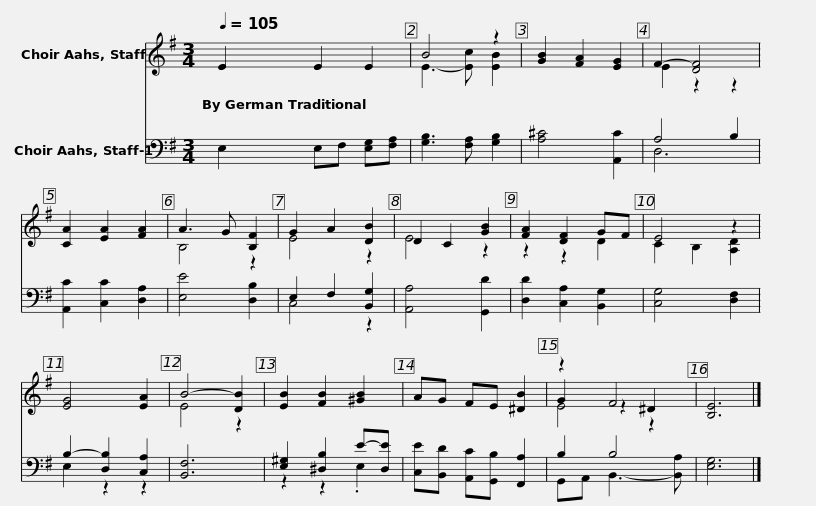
X:1
%%score ( 1 2 3 ) ( 4 5 )
L:1/8
Q:1/4=105
M:3/4
I:linebreak $
K:G
V:1 treble
V:2 treble
V:3 treble
V:4 bass
V:5 bass
V:1
 E2 E2 E2 | B4 z2 | [GB]2 [FA]2 [EG]2 | F2- [DF]4 | [CA]2 [EA]2 [FA]2 | %5
 A3 G [B,F]2 | G2 A2 [DB]2 |$ D2 C2 [GB]2 | [FA]2 [DF]2 GF | E4 z2 | %10
 [EG]4 [EA]2 | B4- [DB]2 | [EB]2 [FB]2 [^GB]2 | AG FE [^DB]2 | z2 F4 | %15
 [B,E]6 |] %16
V:2
 x6 | E3- [Ec] [EB]2 | x6 | E2 z2 z2 | x6 | %5
 B,4 z2 | E4 z2 |$ E4 z2 | z2 z2 D2 | C2 B,2 [A,D]2 | %10
 x6 | E4 z2 | x6 | x6 | G2 z2 ^D2 | %15
 x6 |] %16
V:3
 x6 | x6 | x6 | x6 | x6 | %5
 x6 | x6 |$ x6 | x6 | x6 | %10
 x6 | x6 | x6 | x6 | E4 z2 | %15
 x6 |] %16
V:4
 E,2 E,F, [E,G,][F,A,] | [G,B,]3 [F,A,] [G,B,]2 | [A,^C]4 [A,,C]2 | A,4 B,2 | [A,,C]2 [C,C]2 [D,A,]2 | %5
 [E,E]4 [D,B,]2 | E,2 F,2 [B,,G,]2 |$ [A,,A,]4 [G,,D]2 | [D,D]2 [C,A,]2 [B,,G,]2 | [C,G,]4 [D,F,]2 | %10
 B,2- [D,B,]2 [C,A,]2 | [B,,F,]6 | [E,^G,]2 [^D,B,]2 E-[D,E] | [C,E][B,,D] [A,,C][G,,B,] [F,,A,]2 | B,2 B,4 | %15
 [E,G,]6 |] %16
V:5
 x6 | x6 | x6 | D,6 | x6 | %5
 x6 | C,4 z2 |$ x6 | x6 | x6 | %10
 E,2 z2 z2 | x6 | z2 z2 .E,2 | x6 | G,,A,, B,,3- [B,,A,] | %15
 x6 |] %16
